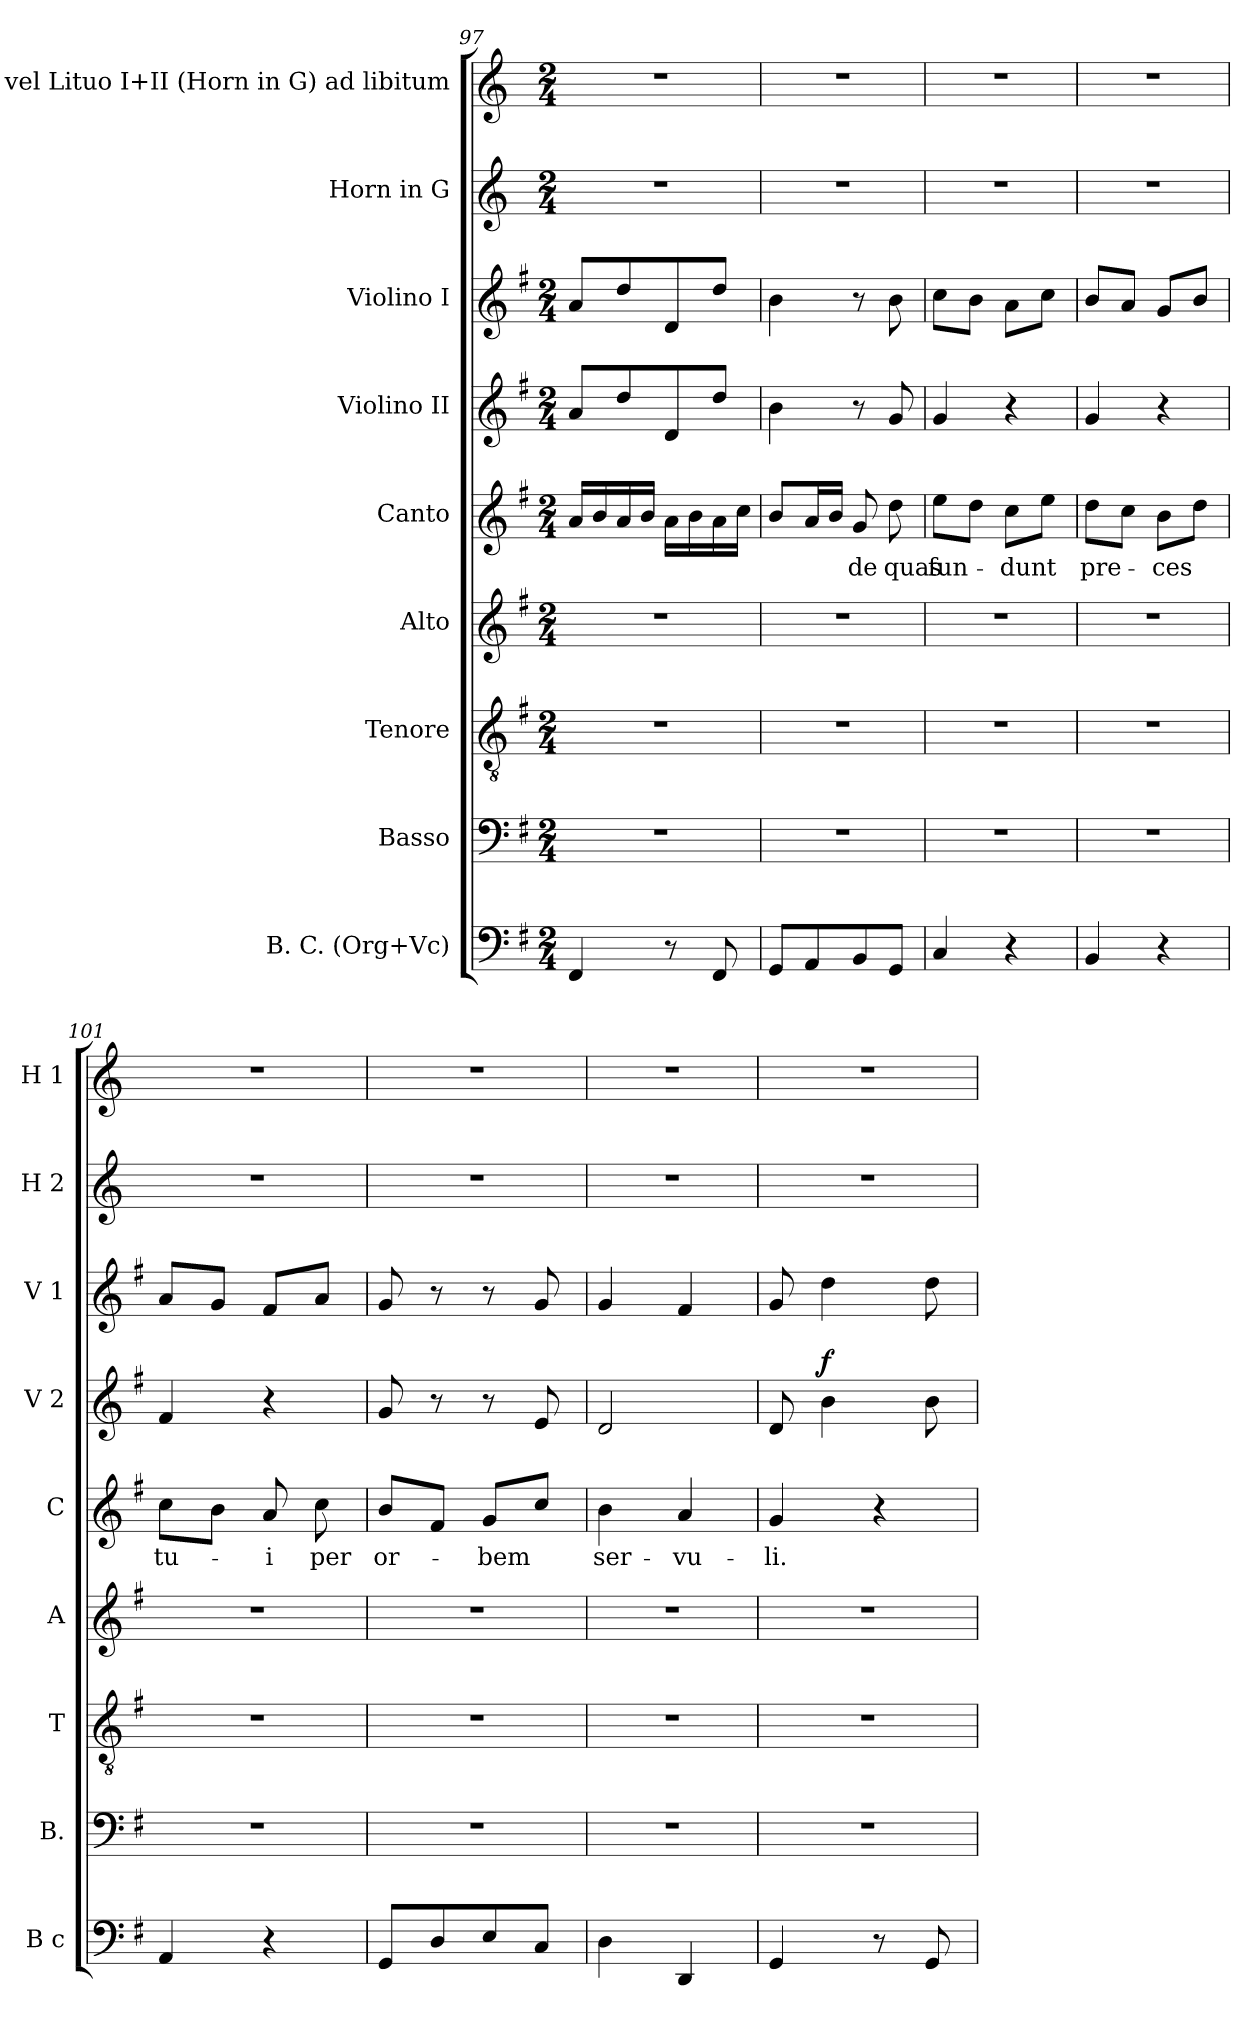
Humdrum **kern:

**kern	**kern	**kern	**kern	**kern	**text	**kern	**dynam	**kern	**kern	**kern
*part9	*part8	*part7	*part6	*part5	*part5	*part4	*part4	*part3	*part2	*part1
*staff9	*staff8	*staff7	*staff6	*staff5	*staff5	*staff4	*staff4	*staff3	*staff2	*staff1
*I"B. C. (Org+Vc)	*I"Basso	*I"Tenore	*I"Alto	*I"Canto	*	*I"Violino II	*	*I"Violino I	*I"Horn in G	*I"Tuba vel Lituo I+II (Horn  in G) ad libitum
*I'B c	*I'B.	*I'T	*I'A	*I'C	*	*I'V 2	*	*I'V 1	*I'H 2	*I'H 1
!!LO:PB:g=z
*clefF4	*clefF4	*clefGv2	*clefG2	*clefG2	*	*clefG2	*	*clefG2	*clefG2	*clefG2
*	*	*	*	*	*	*	*	*	*ITrd3c5	*ITrd3c5
*k[f#]	*k[f#]	*k[f#]	*k[f#]	*k[f#]	*	*k[f#]	*	*k[f#]	*k[f#]	*k[f#]
*M2/4	*M2/4	*M2/4	*M2/4	*M2/4	*	*M2/4	*	*M2/4	*M2/4	*M2/4
=97	=97	=97	=97	=97	=97	=97	=97	=97	=97	=97
4FF#/	2r	2r	2r	16a/LL	.	8a/L	.	8a/L	2r	2r
.	.	.	.	16b/	.	.	.	.	.	.
.	.	.	.	16a/	.	8dd/	.	8dd/	.	.
.	.	.	.	16b/JJ	.	.	.	.	.	.
8r	.	.	.	16a\LL	.	8d/	.	8d/	.	.
.	.	.	.	16b\	.	.	.	.	.	.
8FF#/	.	.	.	16a\	.	8dd/J	.	8dd/J	.	.
.	.	.	.	16cc\JJ	.	.	.	.	.	.
=98	=98	=98	=98	=98	=98	=98	=98	=98	=98	=98
8GG/L	2r	2r	2r	8b/L	.	4b\	.	4b\	2r	2r
8AA/	.	.	.	16a/L	.	.	.	.	.	.
.	.	.	.	16b/JJ	.	.	.	.	.	.
!	!	!	!	!	!LO:LY:b	!	!	!	!	!
8BB/	.	.	.	8g/	de	8r	.	8r	.	.
!	!	!	!	!	!LO:LY:b	!	!	!	!	!
8GG/J	.	.	.	8dd\	quas	8g/	.	8b\	.	.
=99	=99	=99	=99	=99	=99	=99	=99	=99	=99	=99
!	!	!	!	!	!LO:LY:b	!	!	!	!	!
4C/	2r	2r	2r	8ee\L	fun-	4g/	.	8cc\L	2r	2r
.	.	.	.	8dd\J	.	.	.	8b\J	.	.
!	!	!	!	!	!LO:LY:b	!	!	!	!	!
4r	.	.	.	8cc\L	-dunt	4r	.	8a\L	.	.
.	.	.	.	8ee\J	.	.	.	8cc\J	.	.
=100	=100	=100	=100	=100	=100	=100	=100	=100	=100	=100
!	!	!	!	!	!LO:LY:b	!	!	!	!	!
4BB/	2r	2r	2r	8dd\L	pre-	4g/	.	8b/L	2r	2r
.	.	.	.	8cc\J	.	.	.	8a/J	.	.
!	!	!	!	!	!LO:LY:b	!	!	!	!	!
4r	.	.	.	8b\L	-ces	4r	.	8g/L	.	.
.	.	.	.	8dd\J	.	.	.	8b/J	.	.
=101	=101	=101	=101	=101	=101	=101	=101	=101	=101	=101
!	!	!	!	!	!LO:LY:b	!	!	!	!	!
4AA/	2r	2r	2r	8cc\L	tu-	4f#/	.	8a/L	2r	2r
.	.	.	.	8b\J	.	.	.	8g/J	.	.
!	!	!	!	!	!LO:LY:b	!	!	!	!	!
4r	.	.	.	8a/	-i	4r	.	8f#/L	.	.
!	!	!	!	!	!LO:LY:b	!	!	!	!	!
.	.	.	.	8cc\	per	.	.	8a/J	.	.
!!LO:LB:g=z
=102	=102	=102	=102	=102	=102	=102	=102	=102	=102	=102
!	!	!	!	!	!LO:LY:b	!	!	!	!	!
8GG/L	2r	2r	2r	8b/L	or-	8g/	.	8g/	2r	2r
8D/	.	.	.	8f#/J	.	8r	.	8r	.	.
!	!	!	!	!	!LO:LY:b	!	!	!	!	!
8E/	.	.	.	8g/L	-bem	8r	.	8r	.	.
8C/J	.	.	.	8cc/J	.	8e/	.	8g/	.	.
=103	=103	=103	=103	=103	=103	=103	=103	=103	=103	=103
!	!	!	!	!	!LO:LY:b	!	!	!	!	!
4D\	2r	2r	2r	4b\	ser-	2d/	.	4g/	2r	2r
!	!	!	!	!	!LO:LY:b	!	!	!	!	!
4DD/	.	.	.	4a/	-vu-	.	.	4f#/	.	.
=104	=104	=104	=104	=104	=104	=104	=104	=104	=104	=104
!	!	!	!	!	!LO:LY:b	!	!	!	!	!
4GG/	2r	2r	2r	4g/	-li.	8d/	.	8g/	2r	2r
!	!	!	!	!	!	!	!LO:DY:a	!	!	!
.	.	.	.	.	.	4b\	f	4dd\	.	.
8r	.	.	.	4r	.	.	.	.	.	.
8GG/	.	.	.	.	.	8b\	.	8dd\	.	.
=	=	=	=	=	=	=	=	=	=	=
*-	*-	*-	*-	*-	*-	*-	*-	*-	*-	*-
